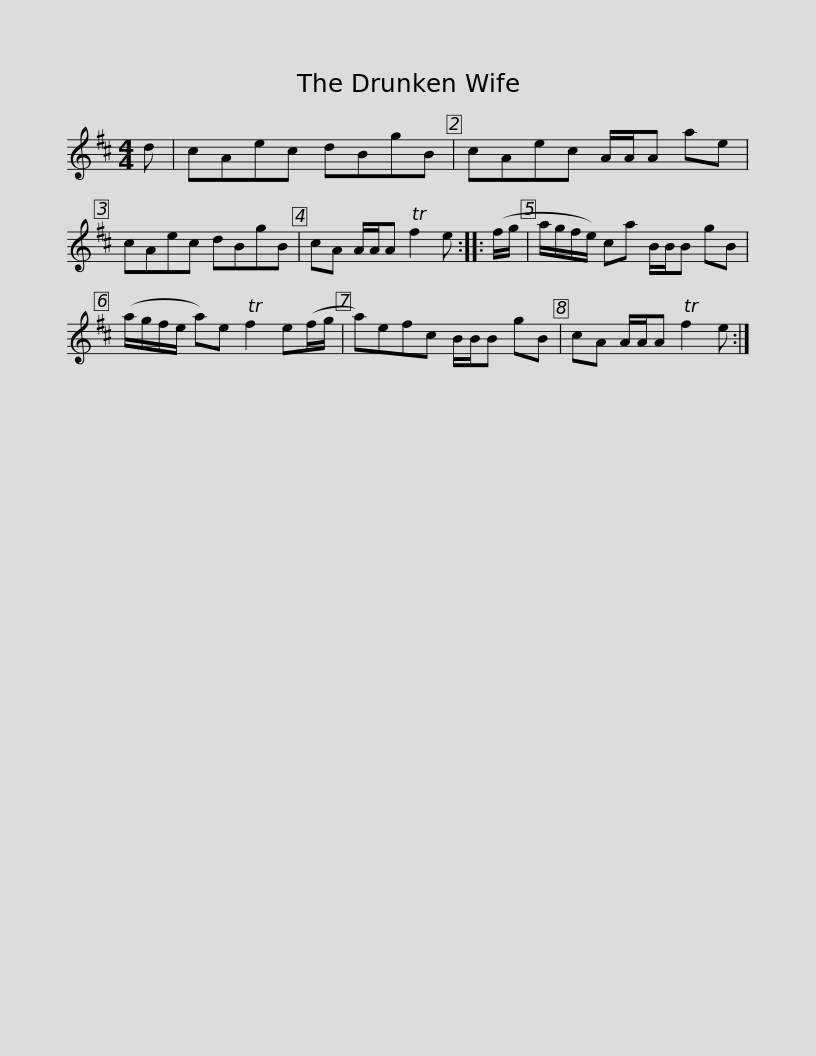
X:1
L:1/8
M:4/4
I:linebreak $
K:D
V:1 treble
V:1
 d | cAec dBgB | cAec A/A/A ae | cAec dBgB | cA A/A/A Tf2 e :: %5
 (f/g/ |$ a/g/f/e/) ca B/B/B gB | (a/g/f/e/ a)e Tf2 e(f/g/ | a)efc B/B/B gB | cA A/A/A Tf2 e :| %10
